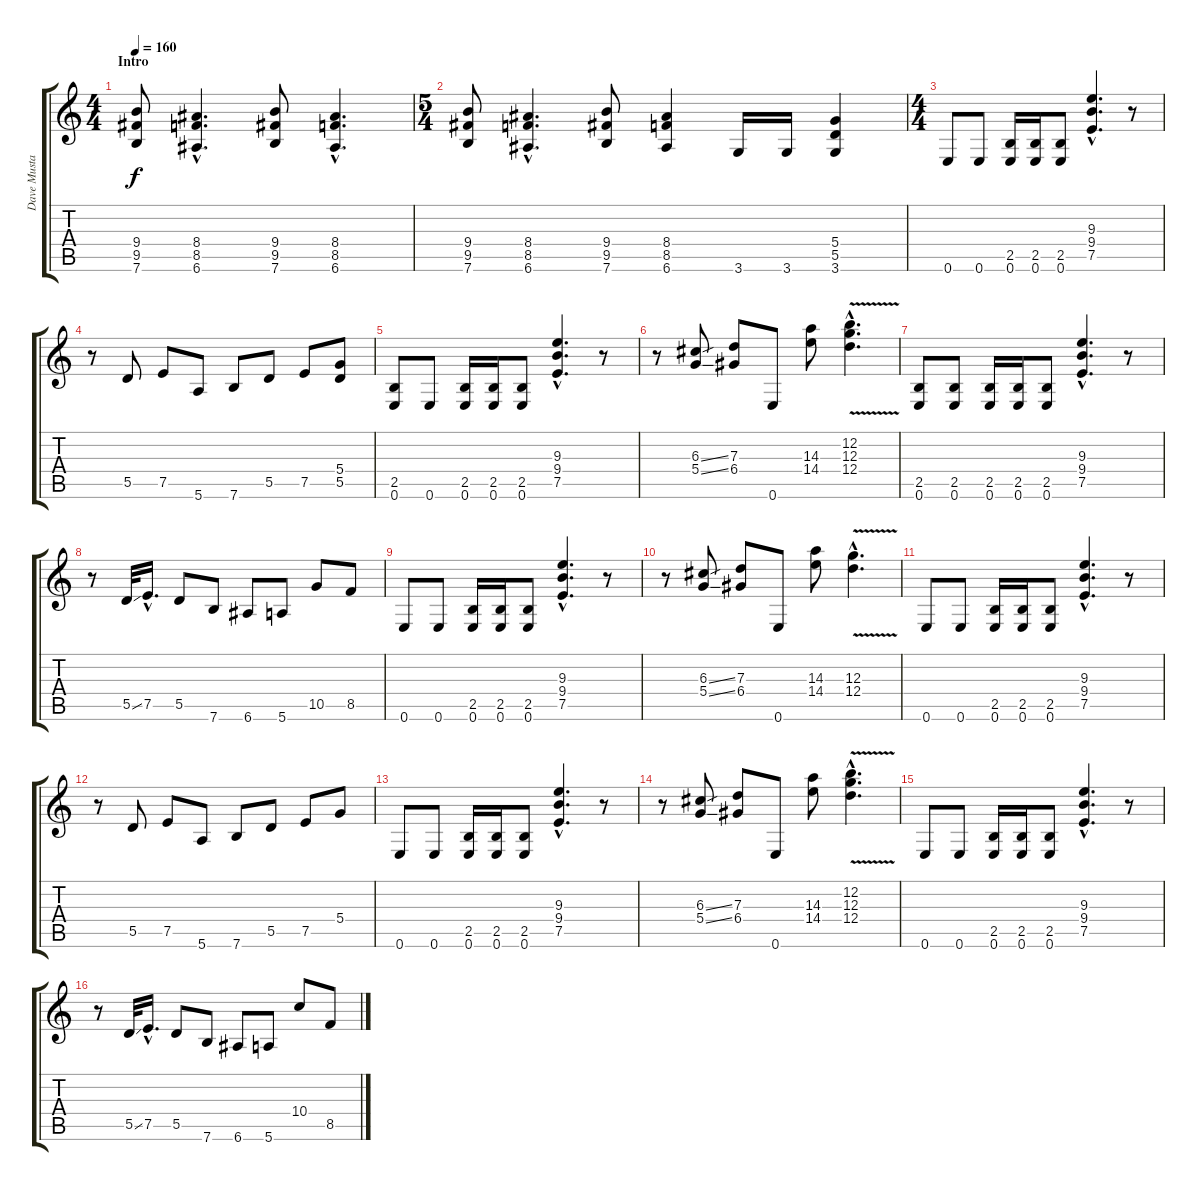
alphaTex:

\track ("Dave Mustaine" "Dave Musta") {instrument distortionguitar}
\staff {score tabs}
\tuning (E4 B3 G3 D3 A2 E2) {hide}
\ts (4 4)
\section ("" "Intro")
\tempo 160
\clef g2
\ks c
(9.4 9.5 7.6).8{dy f instrument distortionguitar} (8.4{hac} 8.5{hac} 6.6{hac}).4{d} (9.4 9.5 7.6).8 (8.4{hac} 8.5{hac} 6.6{hac}).4{d} |
\ts (5 4)
(9.4 9.5 7.6).8 (8.4{hac} 8.5{hac} 6.6{hac}).4{d} (9.4 9.5 7.6).8 (8.4 8.5 6.6).4 3.6.16 3.6.16 (5.4 5.5 3.6).4 |
\ts (4 4)
0.6.8 0.6.8 (2.5 0.6).16 (2.5 0.6).16 (2.5 0.6).8 (9.3{hac} 9.4{hac} 7.5{hac}).4{d} r.8 |
r.8 5.5.8 7.5.8 5.6.8 7.6.8 5.5.8 7.5.8 (5.4 5.5).8 |
(2.5 0.6).8 0.6.8 (2.5 0.6).16 (2.5 0.6).16 (2.5 0.6).8 (9.3{hac} 9.4{hac} 7.5{hac}).4{d} r.8 |
r.8 (6.3{ss} 5.4{ss}).8 (7.3 6.4).8 0.6.8 (14.3 14.4).8 (12.2{v hac} 12.3{v hac} 12.4{v hac}).4{d} |
(2.5 0.6).8 (2.5 0.6).8 (2.5 0.6).16 (2.5 0.6).16 (2.5 0.6).8 (9.3{hac} 9.4{hac} 7.5{hac}).4{d} r.8 |
r.8 5.5{ss}.32 7.5{hac}.16{d} 5.5.8 7.6.8 6.6.8 5.6.8 10.5.8 8.5.8 |
0.6.8 0.6.8 (2.5 0.6).16 (2.5 0.6).16 (2.5 0.6).8 (9.3{hac} 9.4{hac} 7.5{hac}).4{d} r.8 |
r.8 (6.3{ss} 5.4{ss}).8 (7.3 6.4).8 0.6.8 (14.3 14.4).8 (12.3{v hac} 12.4{v hac}).4{d} |
0.6.8 0.6.8 (2.5 0.6).16 (2.5 0.6).16 (2.5 0.6).8 (9.3{hac} 9.4{hac} 7.5{hac}).4{d} r.8 |
r.8 5.5.8 7.5.8 5.6.8 7.6.8 5.5.8 7.5.8 5.4.8 |
0.6.8 0.6.8 (2.5 0.6).16 (2.5 0.6).16 (2.5 0.6).8 (9.3{hac} 9.4{hac} 7.5{hac}).4{d} r.8 |
r.8 (6.3{ss} 5.4{ss}).8 (7.3 6.4).8 0.6.8 (14.3 14.4).8 (12.2{v hac} 12.3{v hac} 12.4{v hac}).4{d} |
0.6.8 0.6.8 (2.5 0.6).16 (2.5 0.6).16 (2.5 0.6).8 (9.3{hac} 9.4{hac} 7.5{hac}).4{d} r.8 |
r.8 5.5{ss}.32 7.5{hac}.16{d} 5.5.8 7.6.8 6.6.8 5.6.8 10.4.8 8.5.8
